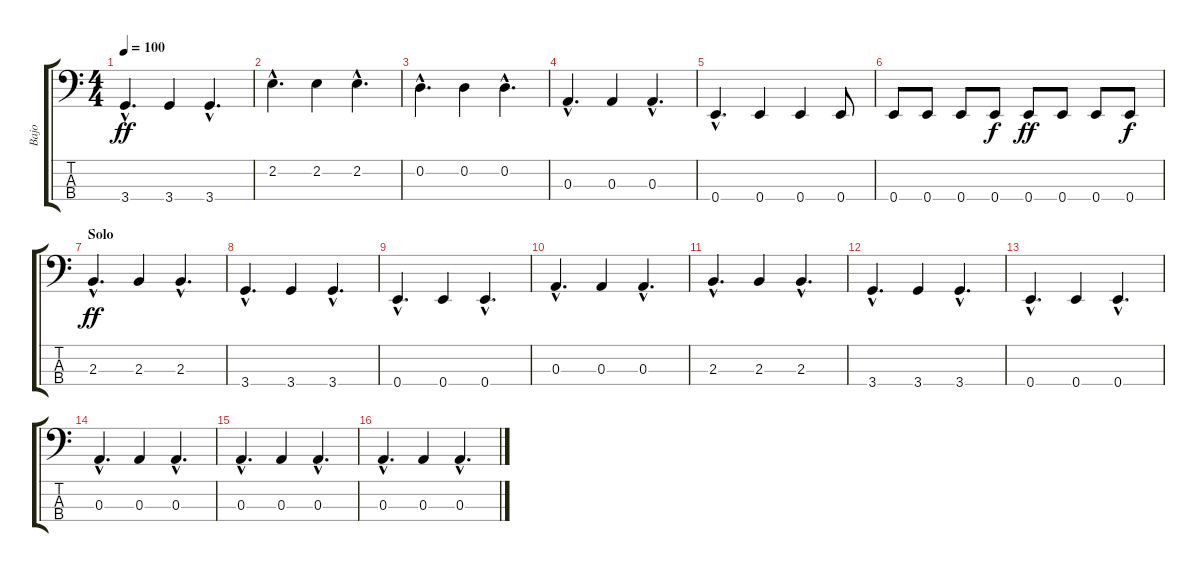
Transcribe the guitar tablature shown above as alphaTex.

\track ("Bajo" "Bajo") {instrument electricbassfinger}
\staff {score tabs}
\tuning (G2 D2 A1 E1) {hide}
\ts (4 4)
\tempo 100
\clef f4
\ks c
3.4{hac}.4{d dy ff} 3.4.4 3.4{hac}.4{d} |
2.2{hac}.4{d} 2.2.4 2.2{hac}.4{d} |
0.2{hac}.4{d} 0.2.4 0.2{hac}.4{d} |
0.3{hac}.4{d} 0.3.4 0.3{hac}.4{d} |
0.4{hac}.4{d} 0.4.4 0.4.4 0.4.8 |
0.4.8 0.4.8 0.4.8 0.4.8{dy f} 0.4.8{dy ff} 0.4.8 0.4.8 0.4.8{dy f} |
\section ("" "Solo")
2.3{hac}.4{d dy ff} 2.3.4 2.3{hac}.4{d} |
3.4{hac}.4{d} 3.4.4 3.4{hac}.4{d} |
0.4{hac}.4{d} 0.4.4 0.4{hac}.4{d} |
0.3{hac}.4{d} 0.3.4 0.3{hac}.4{d} |
2.3{hac}.4{d} 2.3.4 2.3{hac}.4{d} |
3.4{hac}.4{d} 3.4.4 3.4{hac}.4{d} |
0.4{hac}.4{d} 0.4.4 0.4{hac}.4{d} |
0.3{hac}.4{d} 0.3.4 0.3{hac}.4{d} |
0.3{hac}.4{d} 0.3.4 0.3{hac}.4{d} |
0.3{hac}.4{d} 0.3.4 0.3{hac}.4{d}
